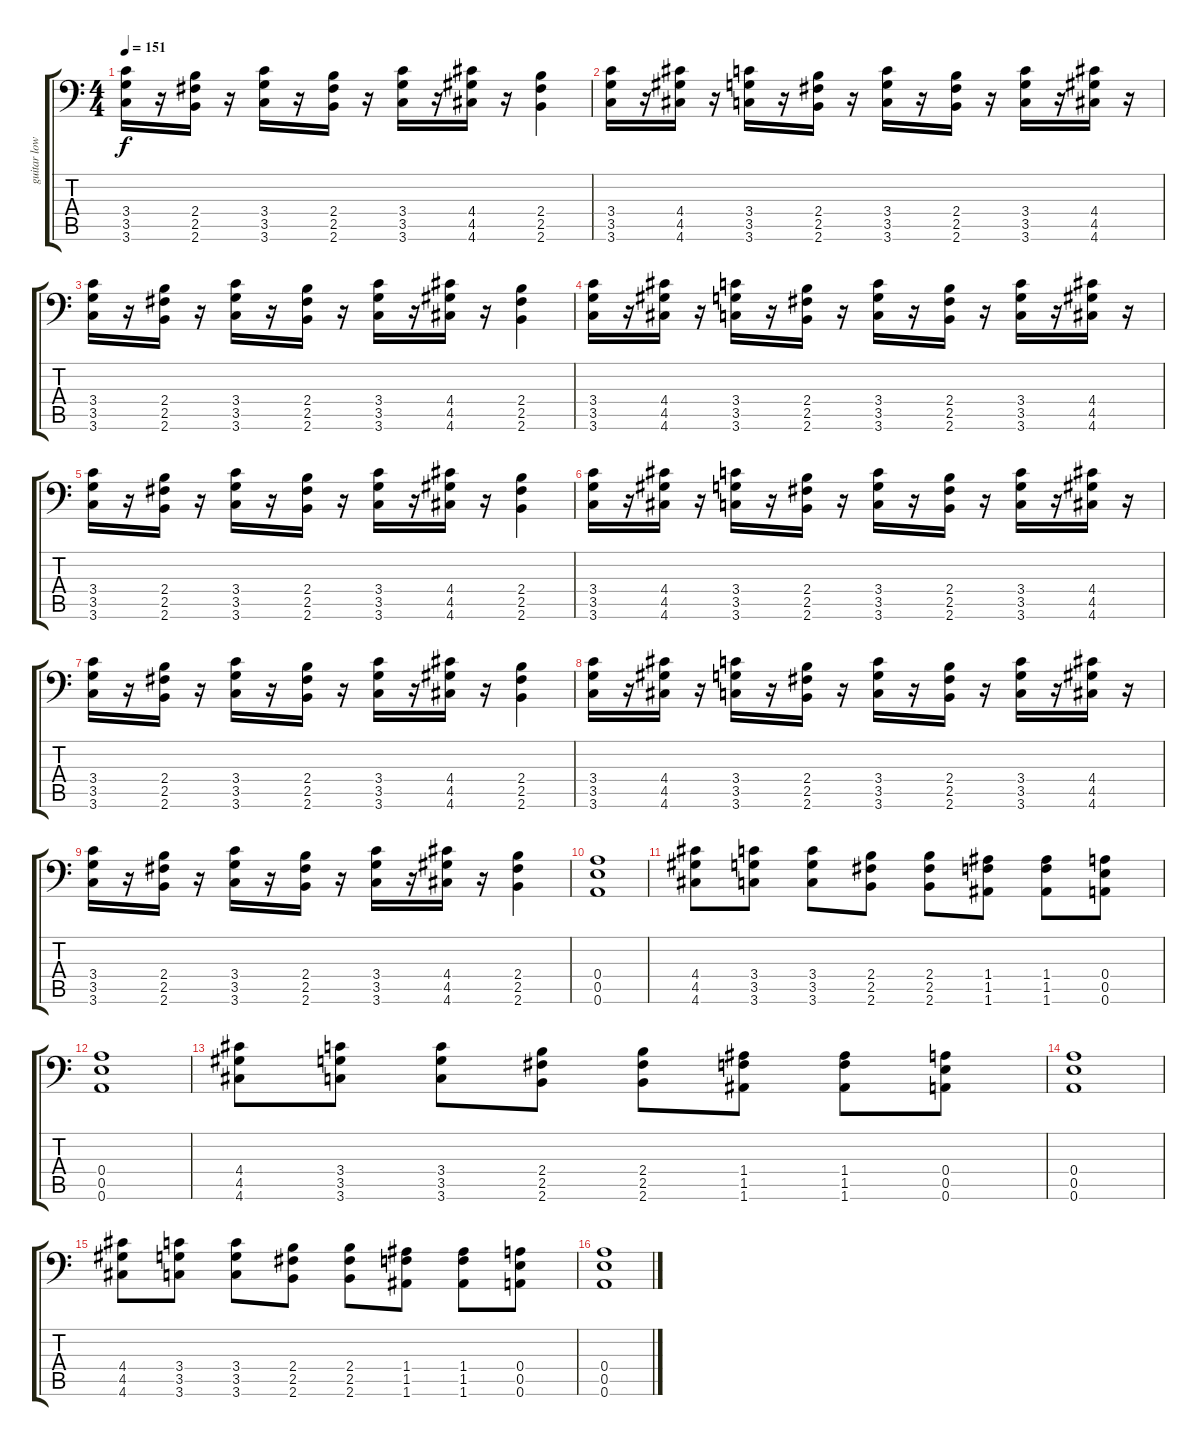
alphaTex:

\track ("guitar low" "guitar low") {instrument distortionguitar}
\staff {score tabs}
\tuning (B3 G3 D3 A2 E2 A1) {hide}
\ts (4 4)
\tempo 151
\clef f4
\ks c
(3.4 3.5 3.6).16{dy f} r.16 (2.4 2.5 2.6).16 r.16 (3.4 3.5 3.6).16 r.16 (2.4 2.5 2.6).16 r.16 (3.4 3.5 3.6).16 r.16 (4.4 4.5 4.6).16 r.16 (2.4 2.5 2.6).4 |
(3.4 3.5 3.6).16 r.16 (4.4 4.5 4.6).16 r.16 (3.4 3.5 3.6).16 r.16 (2.4 2.5 2.6).16 r.16 (3.4 3.5 3.6).16 r.16 (2.4 2.5 2.6).16 r.16 (3.4 3.5 3.6).16 r.16 (4.4 4.5 4.6).16 r.16 |
(3.4 3.5 3.6).16 r.16 (2.4 2.5 2.6).16 r.16 (3.4 3.5 3.6).16 r.16 (2.4 2.5 2.6).16 r.16 (3.4 3.5 3.6).16 r.16 (4.4 4.5 4.6).16 r.16 (2.4 2.5 2.6).4 |
(3.4 3.5 3.6).16 r.16 (4.4 4.5 4.6).16 r.16 (3.4 3.5 3.6).16 r.16 (2.4 2.5 2.6).16 r.16 (3.4 3.5 3.6).16 r.16 (2.4 2.5 2.6).16 r.16 (3.4 3.5 3.6).16 r.16 (4.4 4.5 4.6).16 r.16 |
(3.4 3.5 3.6).16 r.16 (2.4 2.5 2.6).16 r.16 (3.4 3.5 3.6).16 r.16 (2.4 2.5 2.6).16 r.16 (3.4 3.5 3.6).16 r.16 (4.4 4.5 4.6).16 r.16 (2.4 2.5 2.6).4 |
(3.4 3.5 3.6).16 r.16 (4.4 4.5 4.6).16 r.16 (3.4 3.5 3.6).16 r.16 (2.4 2.5 2.6).16 r.16 (3.4 3.5 3.6).16 r.16 (2.4 2.5 2.6).16 r.16 (3.4 3.5 3.6).16 r.16 (4.4 4.5 4.6).16 r.16 |
(3.4 3.5 3.6).16 r.16 (2.4 2.5 2.6).16 r.16 (3.4 3.5 3.6).16 r.16 (2.4 2.5 2.6).16 r.16 (3.4 3.5 3.6).16 r.16 (4.4 4.5 4.6).16 r.16 (2.4 2.5 2.6).4 |
(3.4 3.5 3.6).16 r.16 (4.4 4.5 4.6).16 r.16 (3.4 3.5 3.6).16 r.16 (2.4 2.5 2.6).16 r.16 (3.4 3.5 3.6).16 r.16 (2.4 2.5 2.6).16 r.16 (3.4 3.5 3.6).16 r.16 (4.4 4.5 4.6).16 r.16 |
(3.4 3.5 3.6).16 r.16 (2.4 2.5 2.6).16 r.16 (3.4 3.5 3.6).16 r.16 (2.4 2.5 2.6).16 r.16 (3.4 3.5 3.6).16 r.16 (4.4 4.5 4.6).16 r.16 (2.4 2.5 2.6).4 |
(0.4 0.5 0.6).1 |
(4.4 4.5 4.6).8 (3.4 3.5 3.6).8 (3.4 3.5 3.6).8 (2.4 2.5 2.6).8 (2.4 2.5 2.6).8 (1.4 1.5 1.6).8 (1.4 1.5 1.6).8 (0.4 0.5 0.6).8 |
(0.4 0.5 0.6).1 |
(4.4 4.5 4.6).8 (3.4 3.5 3.6).8 (3.4 3.5 3.6).8 (2.4 2.5 2.6).8 (2.4 2.5 2.6).8 (1.4 1.5 1.6).8 (1.4 1.5 1.6).8 (0.4 0.5 0.6).8 |
(0.4 0.5 0.6).1 |
(4.4 4.5 4.6).8 (3.4 3.5 3.6).8 (3.4 3.5 3.6).8 (2.4 2.5 2.6).8 (2.4 2.5 2.6).8 (1.4 1.5 1.6).8 (1.4 1.5 1.6).8 (0.4 0.5 0.6).8 |
(0.4 0.5 0.6).1
